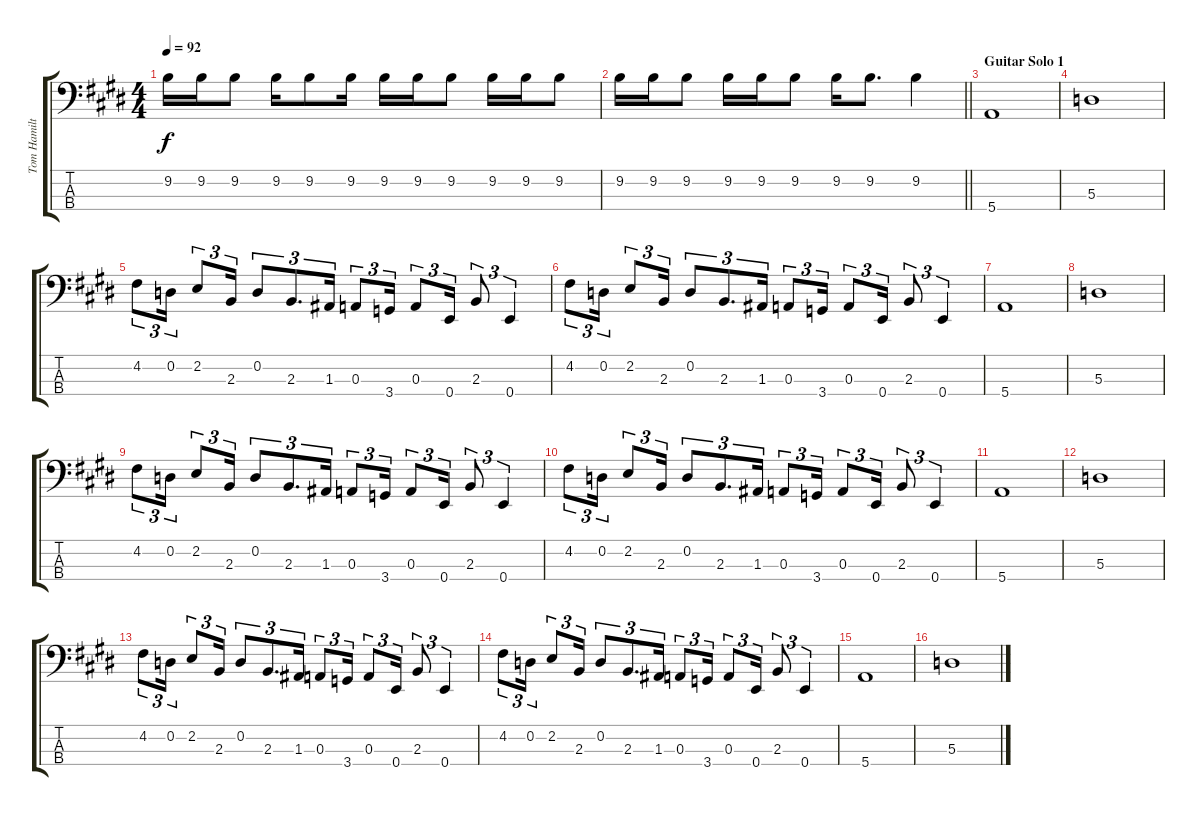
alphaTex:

\track ("Tom Hamilton" "Tom Hamilt") {instrument electricbassfinger}
\staff {score tabs}
\tuning (G2 D2 A1 E1) {hide}
\ts (4 4)
\tempo 92
\clef f4
\ks e
9.2.16{dy f} 9.2.16 9.2.8 9.2.16 9.2.8 9.2.16 9.2.16 9.2.16 9.2.8 9.2.16 9.2.16 9.2.8 |
\barLineRight lightlight
\ks c#minor
9.2.16 9.2.16 9.2.8 9.2.16 9.2.16 9.2.8 9.2.16 9.2.8{d} 9.2.4 |
\section ("" "Guitar Solo 1")
5.4.1 |
5.3.1 |
4.2.8{tu (3 2)} 0.2.16{tu (3 2)} 2.2.8{tu (3 2)} 2.3.16{tu (3 2)} 0.2.8{tu (3 2)} 2.3.8{d tu (3 2)} 1.3.16{tu (3 2)} 0.3.8{tu (3 2)} 3.4.16{tu (3 2)} 0.3.8{tu (3 2)} 0.4.16{tu (3 2)} 2.3.8{tu (3 2)} 0.4.4{tu (3 2)} |
\ks e
4.2.8{tu (3 2)} 0.2.16{tu (3 2)} 2.2.8{tu (3 2)} 2.3.16{tu (3 2)} 0.2.8{tu (3 2)} 2.3.8{d tu (3 2)} 1.3.16{tu (3 2)} 0.3.8{tu (3 2)} 3.4.16{tu (3 2)} 0.3.8{tu (3 2)} 0.4.16{tu (3 2)} 2.3.8{tu (3 2)} 0.4.4{tu (3 2)} |
\ks c#minor
5.4.1 |
5.3.1 |
4.2.8{tu (3 2)} 0.2.16{tu (3 2)} 2.2.8{tu (3 2)} 2.3.16{tu (3 2)} 0.2.8{tu (3 2)} 2.3.8{d tu (3 2)} 1.3.16{tu (3 2)} 0.3.8{tu (3 2)} 3.4.16{tu (3 2)} 0.3.8{tu (3 2)} 0.4.16{tu (3 2)} 2.3.8{tu (3 2)} 0.4.4{tu (3 2)} |
\ks e
4.2.8{tu (3 2)} 0.2.16{tu (3 2)} 2.2.8{tu (3 2)} 2.3.16{tu (3 2)} 0.2.8{tu (3 2)} 2.3.8{d tu (3 2)} 1.3.16{tu (3 2)} 0.3.8{tu (3 2)} 3.4.16{tu (3 2)} 0.3.8{tu (3 2)} 0.4.16{tu (3 2)} 2.3.8{tu (3 2)} 0.4.4{tu (3 2)} |
\ks c#minor
5.4.1 |
5.3.1 |
4.2.8{tu (3 2)} 0.2.16{tu (3 2)} 2.2.8{tu (3 2)} 2.3.16{tu (3 2)} 0.2.8{tu (3 2)} 2.3.8{d tu (3 2)} 1.3.16{tu (3 2)} 0.3.8{tu (3 2)} 3.4.16{tu (3 2)} 0.3.8{tu (3 2)} 0.4.16{tu (3 2)} 2.3.8{tu (3 2)} 0.4.4{tu (3 2)} |
\ks e
4.2.8{tu (3 2)} 0.2.16{tu (3 2)} 2.2.8{tu (3 2)} 2.3.16{tu (3 2)} 0.2.8{tu (3 2)} 2.3.8{d tu (3 2)} 1.3.16{tu (3 2)} 0.3.8{tu (3 2)} 3.4.16{tu (3 2)} 0.3.8{tu (3 2)} 0.4.16{tu (3 2)} 2.3.8{tu (3 2)} 0.4.4{tu (3 2)} |
\ks c#minor
5.4.1 |
5.3.1
